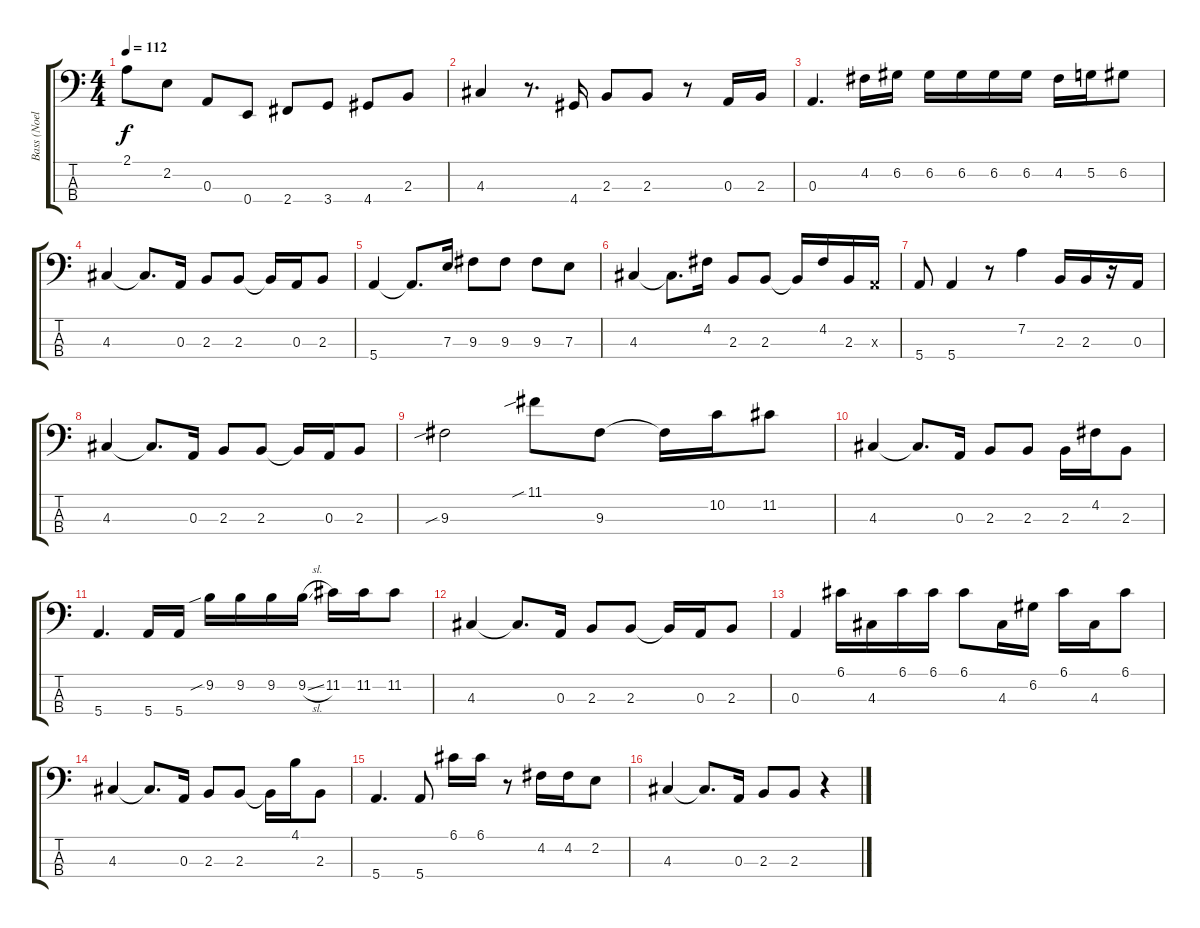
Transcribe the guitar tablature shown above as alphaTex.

\track ("Bass (Noel Redding)" "Bass (Noel") {instrument electricbasspick}
\staff {score tabs}
\tuning (G2 D2 A1 E1) {hide}
\ts (4 4)
\tempo 112
\clef f4
\ks c
2.1.8{dy f} 2.2.8 0.3.8 0.4.8 2.4.8 3.4.8 4.4.8 2.3.8 |
4.3.4 r.8{d} 4.4.16 2.3.8 2.3.8 r.8 0.3.16 2.3.16 |
0.3.4{d} 4.2.16 6.2.16 6.2.16 6.2.16 6.2.16 6.2.16 4.2.16 5.2.16 6.2.8 |
4.3.4 4.3{t}.8{d} 0.3.16 2.3.8 2.3.8 2.3{t}.16 0.3.16 2.3.8 |
5.4.4 5.4{t}.8{d} 7.3.16 9.3.8 9.3.8 9.3.8 7.3.8 |
4.3.4 4.3{t}.8{d} 4.2.16 2.3.8 2.3.8 2.3{t}.16 4.2.16 2.3.16 0.3{x}.16 |
5.4.8 5.4.4 r.8 7.2.4 2.3.16 2.3.16 r.16 0.3.16 |
4.3.4 4.3{t}.8{d} 0.3.16 2.3.8 2.3.8 2.3{t}.16 0.3.16 2.3.8 |
9.3{sib}.2 11.1{sib}.8 9.3.8 9.3{t}.16 10.2.16 11.2.8 |
4.3.4 4.3{t}.8{d} 0.3.16 2.3.8 2.3.8 2.3.16 4.2.16 2.3.8 |
5.4.4{d} 5.4.16 5.4.16 9.2{sib}.16 9.2.16 9.2.16 9.2{sl}.16 11.2.16 11.2.16 11.2.8 |
4.3.4 4.3{t}.8{d} 0.3.16 2.3.8 2.3.8 2.3{t}.16 0.3.16 2.3.8 |
0.3.4 6.1.16 4.3.16 6.1.16 6.1.16 6.1.8 4.3.16 6.2.16 6.1.16 4.3.16 6.1.8 |
4.3.4 4.3{t}.8{d} 0.3.16 2.3.8 2.3.8 2.3{t}.16 4.1.16 2.3.8 |
5.4.4{d} 5.4.8 6.1.16 6.1.16 r.8 4.2.16 4.2.16 2.2.8 |
4.3.4 4.3{t}.8{d} 0.3.16 2.3.8 2.3.8 r.4
